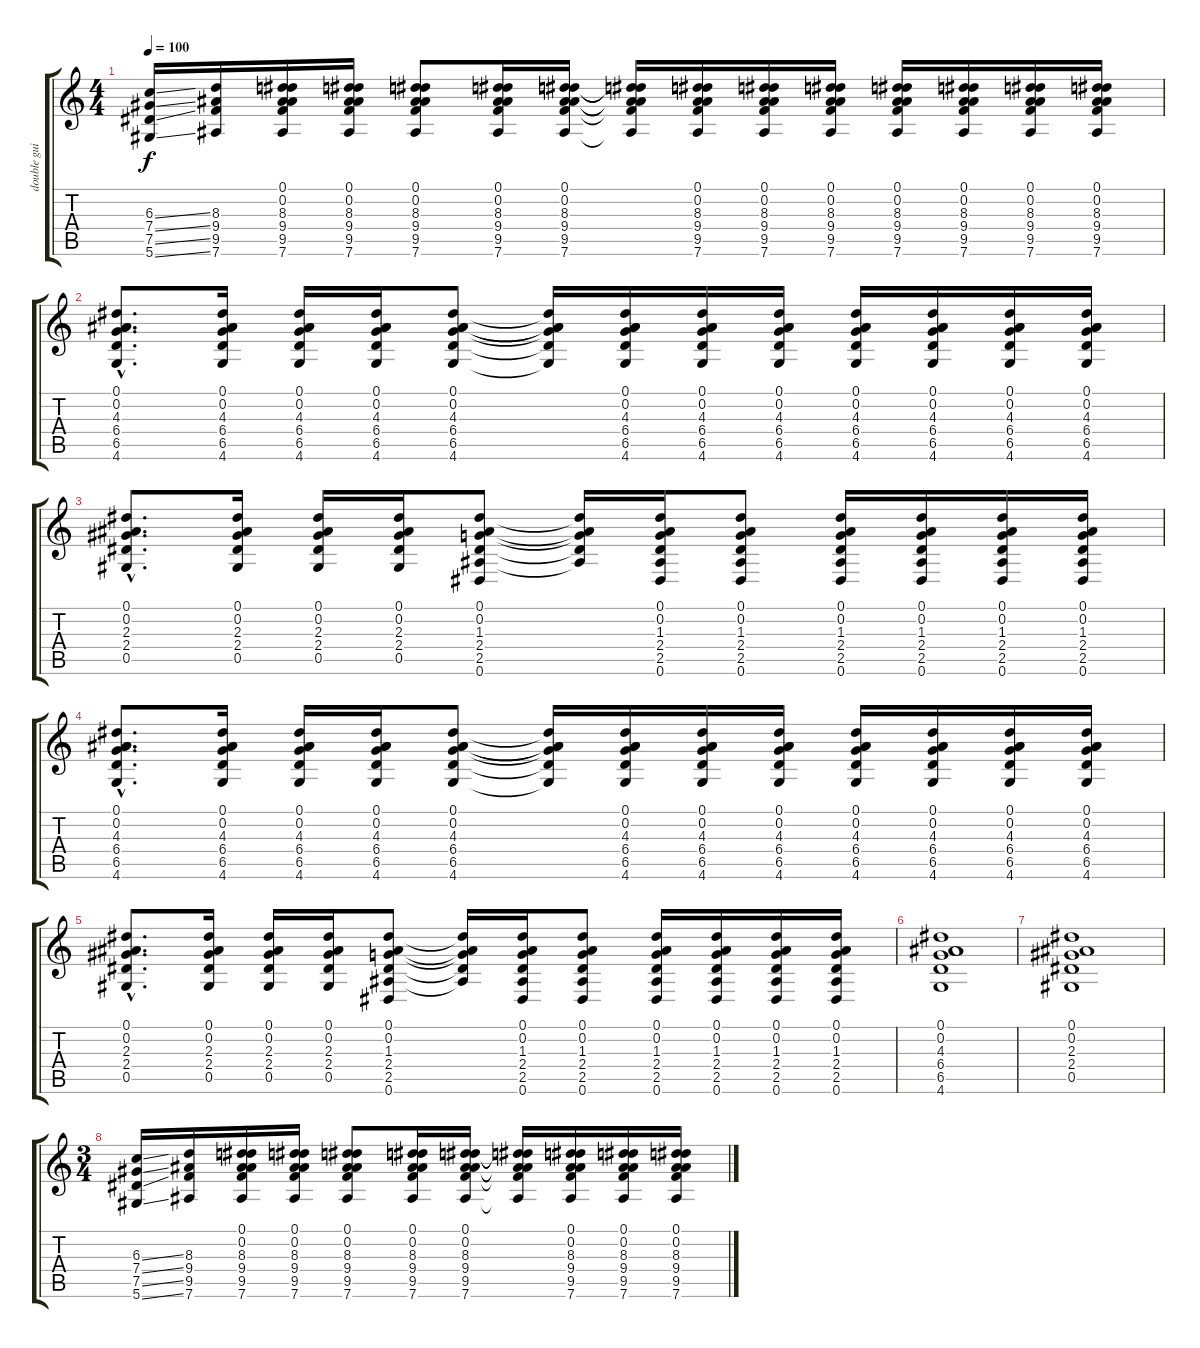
\track ("double guit 1" "double gui") {instrument acousticguitarsteel}
\staff {score tabs}
\tuning (Eb4 Bb3 Gb3 Db3 Ab2 Eb2) {hide}
\ts (4 4)
\tempo 100
\clef g2
\ks c
(6.3{ss} 7.4{ss} 7.5{ss} 5.6{ss}).16{dy f} (8.3 9.4 9.5 7.6).16 (0.1 0.2 8.3 9.4 9.5 7.6).16 (0.1 0.2 8.3 9.4 9.5 7.6).16 (0.1 0.2 8.3 9.4 9.5 7.6).8 (0.1 0.2 8.3 9.4 9.5 7.6).16 (0.1 0.2 8.3 9.4 9.5 7.6).16 (0.1{t} 0.2{t} 8.3{t} 9.4{t} 9.5{t} 7.6{t}).16 (0.1 0.2 8.3 9.4 9.5 7.6).16 (0.1 0.2 8.3 9.4 9.5 7.6).16 (0.1 0.2 8.3 9.4 9.5 7.6).16 (0.1 0.2 8.3 9.4 9.5 7.6).16 (0.1 0.2 8.3 9.4 9.5 7.6).16 (0.1 0.2 8.3 9.4 9.5 7.6).16 (0.1 0.2 8.3 9.4 9.5 7.6).16 |
(0.1{hac} 0.2{hac} 4.3{hac} 6.4{hac} 6.5{hac} 4.6{hac}).8{d} (0.1 0.2 4.3 6.4 6.5 4.6).16 (0.1 0.2 4.3 6.4 6.5 4.6).16 (0.1 0.2 4.3 6.4 6.5 4.6).16 (0.1 0.2 4.3 6.4 6.5 4.6).8 (0.1{t} 0.2{t} 4.3{t} 6.4{t} 6.5{t} 4.6{t}).16 (0.1 0.2 4.3 6.4 6.5 4.6).16 (0.1 0.2 4.3 6.4 6.5 4.6).16 (0.1 0.2 4.3 6.4 6.5 4.6).16 (0.1 0.2 4.3 6.4 6.5 4.6).16 (0.1 0.2 4.3 6.4 6.5 4.6).16 (0.1 0.2 4.3 6.4 6.5 4.6).16 (0.1 0.2 4.3 6.4 6.5 4.6).16 |
(0.1{hac} 0.2{hac} 2.3{hac} 2.4{hac} 0.5{hac}).8{d} (0.1 0.2 2.3 2.4 0.5).16 (0.1 0.2 2.3 2.4 0.5).16 (0.1 0.2 2.3 2.4 0.5).16 (0.1 0.2 1.3 2.4 2.5 0.6).8 (0.1{t} 0.2{t} 1.3{t} 2.4{t} 2.5{t}).16 (0.1 0.2 1.3 2.4 2.5 0.6).16 (0.1 0.2 1.3 2.4 2.5 0.6).8 (0.1 0.2 1.3 2.4 2.5 0.6).16 (0.1 0.2 1.3 2.4 2.5 0.6).16 (0.1 0.2 1.3 2.4 2.5 0.6).16 (0.1 0.2 1.3 2.4 2.5 0.6).16 |
(0.1{hac} 0.2{hac} 4.3{hac} 6.4{hac} 6.5{hac} 4.6{hac}).8{d} (0.1 0.2 4.3 6.4 6.5 4.6).16 (0.1 0.2 4.3 6.4 6.5 4.6).16 (0.1 0.2 4.3 6.4 6.5 4.6).16 (0.1 0.2 4.3 6.4 6.5 4.6).8 (0.1{t} 0.2{t} 4.3{t} 6.4{t} 6.5{t} 4.6{t}).16 (0.1 0.2 4.3 6.4 6.5 4.6).16 (0.1 0.2 4.3 6.4 6.5 4.6).16 (0.1 0.2 4.3 6.4 6.5 4.6).16 (0.1 0.2 4.3 6.4 6.5 4.6).16 (0.1 0.2 4.3 6.4 6.5 4.6).16 (0.1 0.2 4.3 6.4 6.5 4.6).16 (0.1 0.2 4.3 6.4 6.5 4.6).16 |
(0.1{hac} 0.2{hac} 2.3{hac} 2.4{hac} 0.5{hac}).8{d} (0.1 0.2 2.3 2.4 0.5).16 (0.1 0.2 2.3 2.4 0.5).16 (0.1 0.2 2.3 2.4 0.5).16 (0.1 0.2 1.3 2.4 2.5 0.6).8 (0.1{t} 0.2{t} 1.3{t} 2.4{t} 2.5{t}).16 (0.1 0.2 1.3 2.4 2.5 0.6).16 (0.1 0.2 1.3 2.4 2.5 0.6).8 (0.1 0.2 1.3 2.4 2.5 0.6).16 (0.1 0.2 1.3 2.4 2.5 0.6).16 (0.1 0.2 1.3 2.4 2.5 0.6).16 (0.1 0.2 1.3 2.4 2.5 0.6).16 |
(0.1 0.2 4.3 6.4 6.5 4.6).1 |
(0.1 0.2 2.3 2.4 0.5).1 |
\ts (3 4)
(6.3{ss} 7.4{ss} 7.5{ss} 5.6{ss}).16 (8.3 9.4 9.5 7.6).16 (0.1 0.2 8.3 9.4 9.5 7.6).16 (0.1 0.2 8.3 9.4 9.5 7.6).16 (0.1 0.2 8.3 9.4 9.5 7.6).8 (0.1 0.2 8.3 9.4 9.5 7.6).16 (0.1 0.2 8.3 9.4 9.5 7.6).16 (0.1{t} 0.2{t} 8.3{t} 9.4{t} 9.5{t} 7.6{t}).16 (0.1 0.2 8.3 9.4 9.5 7.6).16 (0.1 0.2 8.3 9.4 9.5 7.6).16 (0.1 0.2 8.3 9.4 9.5 7.6).16
